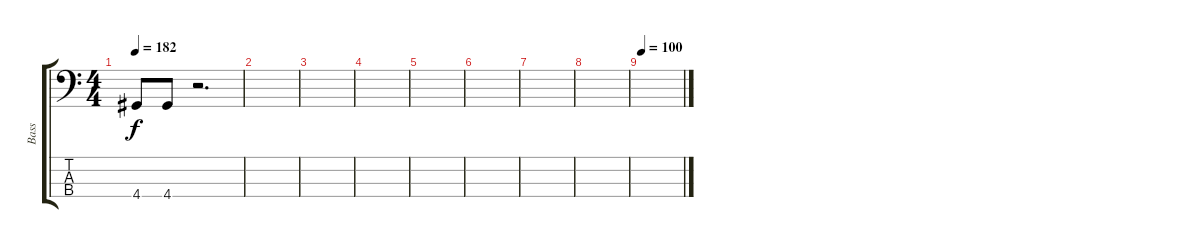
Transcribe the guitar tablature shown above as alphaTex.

\track ("Bass" "Bass") {instrument electricbasspick}
\staff {score tabs}
\tuning (G2 D2 A1 E1) {hide}
\ts (4 4)
\tempo 182
\clef f4
\ks c
4.4.8{dy f} 4.4.8 r.2{d} |
|
|
|
|
|
|
|
\tempo 100
